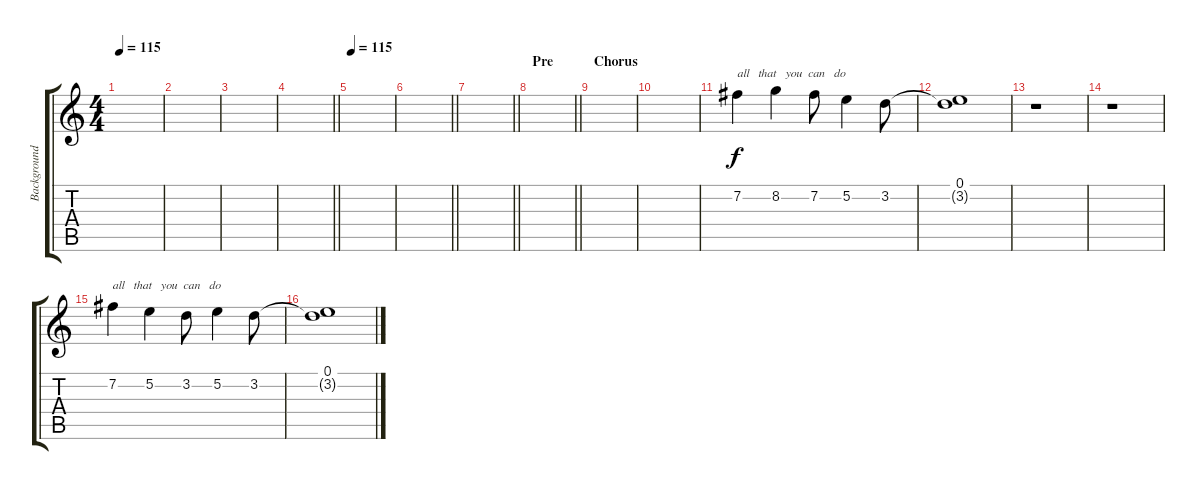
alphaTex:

\track ("Background vocals" "Background") {instrument contrabass}
\staff {score tabs}
\tuning (E4 B3 G3 D3 A2 E2) {hide}
\ts (4 4)
\tempo 115
\clef g2
\ks c
|
|
|
\barLineRight lightlight
|
\tempo 115
|
\barLineRight lightlight
|
\barLineRight lightlight
|
\section ("" "Pre")
\barLineRight lightlight
|
\section ("" "Chorus")
|
|
7.2.4{txt "all   that   you  can   do"} 8.2.4 7.2.8 5.2.4 3.2.8 |
(0.1 3.2{t}).1{volume 10} |
r.1 |
r.1 |
7.2.4{txt "all   that   you  can   do"} 5.2.4 3.2.8 5.2.4 3.2.8 |
(0.1 3.2{t}).1{volume 10}
